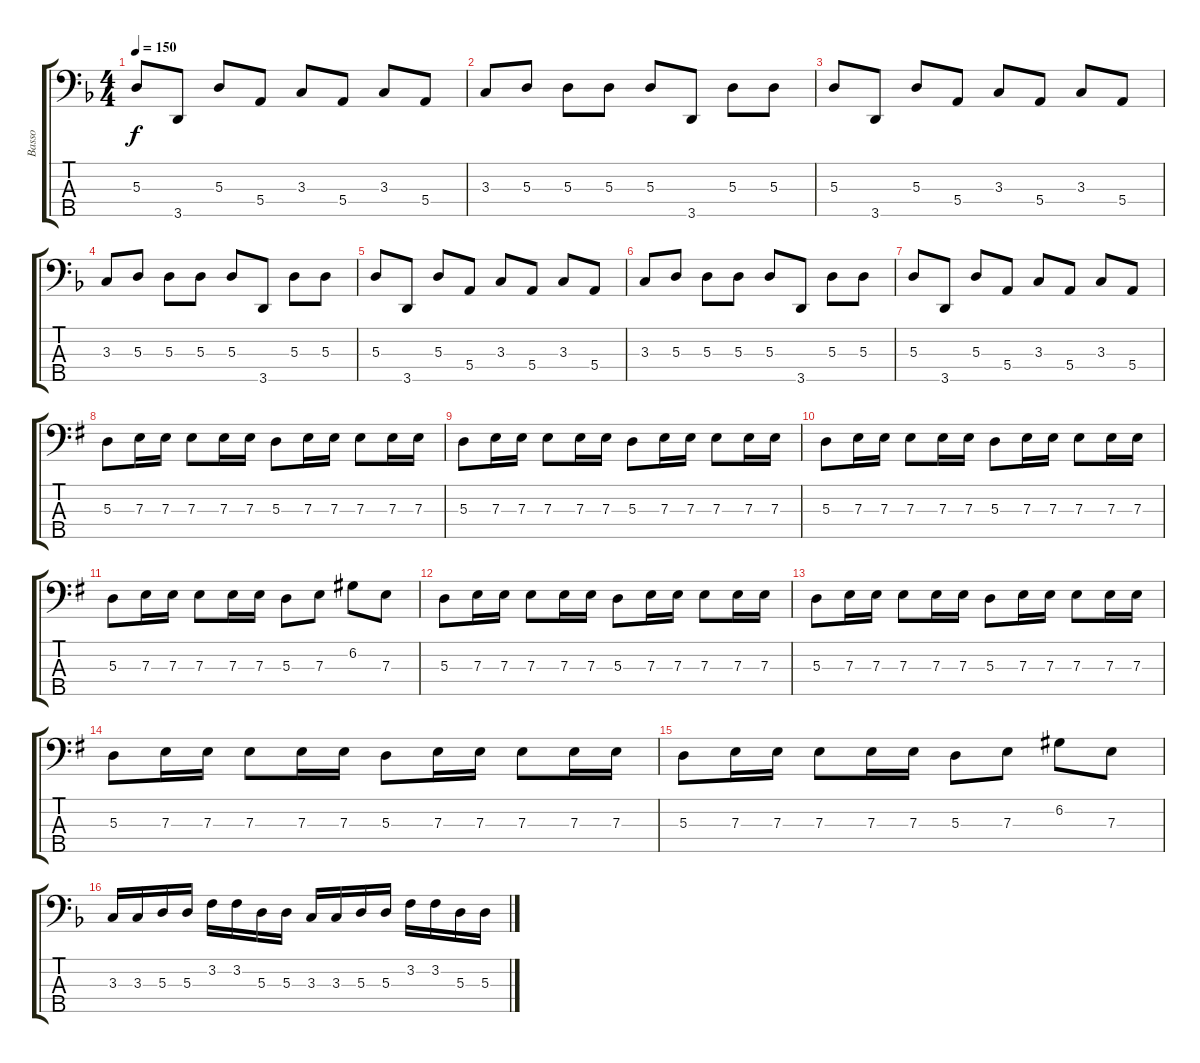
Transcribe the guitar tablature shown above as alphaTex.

\track ("Basso" "Basso") {instrument electricbasspick}
\staff {score tabs}
\tuning (G2 D2 A1 E1 B0) {hide}
\ts (4 4)
\tempo 150
\clef f4
\ks dminor
5.3.8{dy f} 3.5.8 5.3.8 5.4.8 3.3.8 5.4.8 3.3.8 5.4.8 |
3.3.8 5.3.8 5.3.8 5.3.8 5.3.8 3.5.8 5.3.8 5.3.8 |
5.3.8 3.5.8 5.3.8 5.4.8 3.3.8 5.4.8 3.3.8 5.4.8 |
3.3.8 5.3.8 5.3.8 5.3.8 5.3.8 3.5.8 5.3.8 5.3.8 |
5.3.8 3.5.8 5.3.8 5.4.8 3.3.8 5.4.8 3.3.8 5.4.8 |
3.3.8 5.3.8 5.3.8 5.3.8 5.3.8 3.5.8 5.3.8 5.3.8 |
5.3.8 3.5.8 5.3.8 5.4.8 3.3.8 5.4.8 3.3.8 5.4.8 |
\ks g
5.3.8 7.3.16 7.3.16 7.3.8 7.3.16 7.3.16 5.3.8 7.3.16 7.3.16 7.3.8 7.3.16 7.3.16 |
5.3.8 7.3.16 7.3.16 7.3.8 7.3.16 7.3.16 5.3.8 7.3.16 7.3.16 7.3.8 7.3.16 7.3.16 |
5.3.8 7.3.16 7.3.16 7.3.8 7.3.16 7.3.16 5.3.8 7.3.16 7.3.16 7.3.8 7.3.16 7.3.16 |
5.3.8 7.3.16 7.3.16 7.3.8 7.3.16 7.3.16 5.3.8 7.3.8 6.2.8 7.3.8 |
5.3.8 7.3.16 7.3.16 7.3.8 7.3.16 7.3.16 5.3.8 7.3.16 7.3.16 7.3.8 7.3.16 7.3.16 |
5.3.8 7.3.16 7.3.16 7.3.8 7.3.16 7.3.16 5.3.8 7.3.16 7.3.16 7.3.8 7.3.16 7.3.16 |
5.3.8 7.3.16 7.3.16 7.3.8 7.3.16 7.3.16 5.3.8 7.3.16 7.3.16 7.3.8 7.3.16 7.3.16 |
5.3.8 7.3.16 7.3.16 7.3.8 7.3.16 7.3.16 5.3.8 7.3.8 6.2.8 7.3.8 |
\ks dminor
3.3.16 3.3.16 5.3.16 5.3.16 3.2.16 3.2.16 5.3.16 5.3.16 3.3.16 3.3.16 5.3.16 5.3.16 3.2.16 3.2.16 5.3.16 5.3.16
